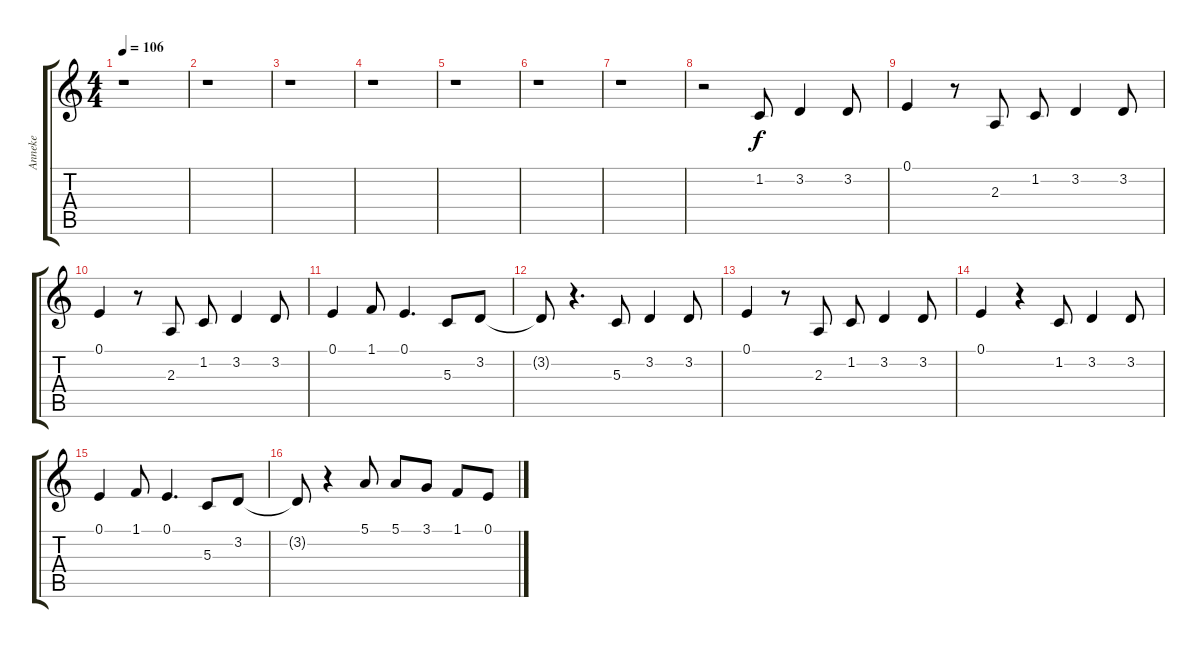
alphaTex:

\track ("Anneke" "Anneke") {instrument stringensemble1}
\staff {score tabs}
\tuning (E4 B3 G3 D3 A2 E2) {hide}
\ts (4 4)
\tempo 106
\clef g2
\ks c
r.1{dy f instrument stringensemble1} |
r.1 |
r.1 |
r.1 |
r.1 |
r.1 |
r.1 |
r.2 1.2.8 3.2.4 3.2.8 |
0.1.4 r.8 2.3.8 1.2.8 3.2.4 3.2.8 |
0.1.4 r.8 2.3.8 1.2.8 3.2.4 3.2.8 |
0.1.4 1.1.8 0.1.4{d} 5.3.8 3.2.8 |
3.2{t}.8 r.4{d} 5.3.8 3.2.4 3.2.8 |
0.1.4 r.8 2.3.8 1.2.8 3.2.4 3.2.8 |
0.1.4 r.4 1.2.8 3.2.4 3.2.8 |
0.1.4 1.1.8 0.1.4{d} 5.3.8 3.2.8 |
3.2{t}.8 r.4 5.1.8 5.1.8 3.1.8 1.1.8 0.1.8
